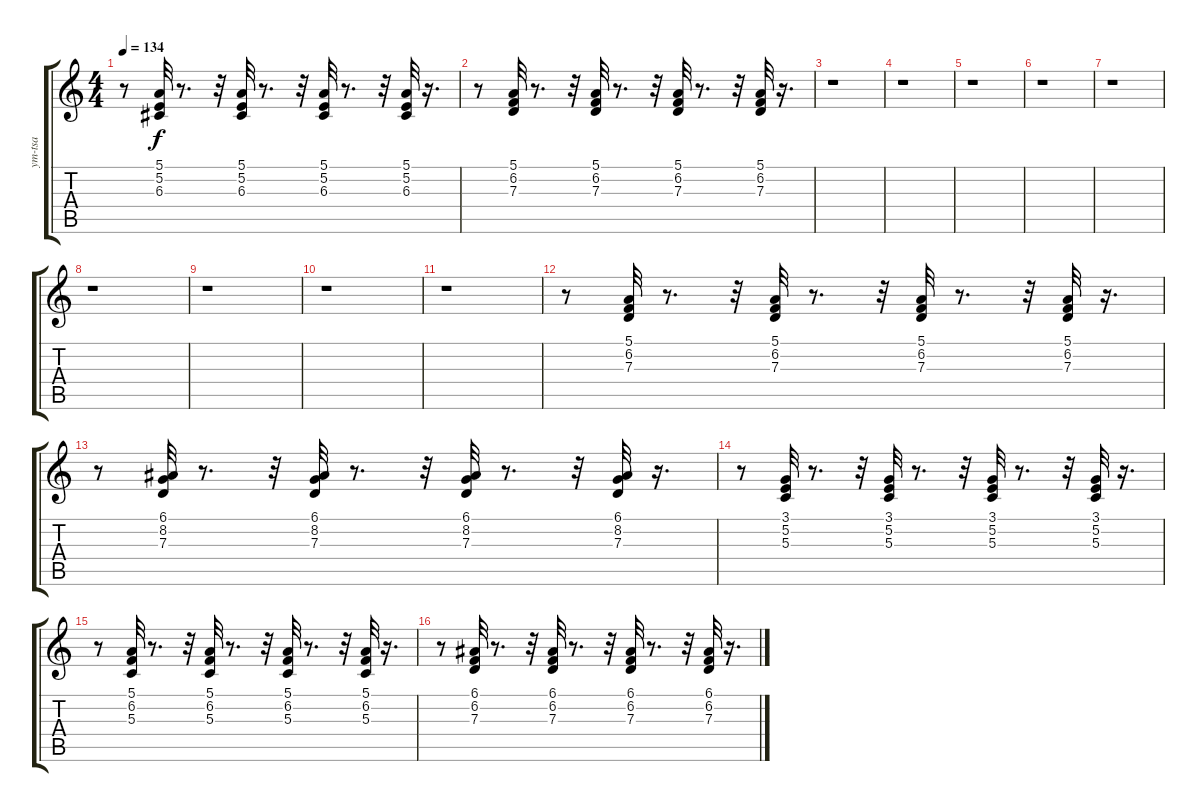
\track ("ym-tsa" "ym-tsa") {instrument pad1newage}
\staff {score tabs}
\tuning (E4 B3 G3 D3 A2 E2) {hide}
\ts (4 4)
\tempo 134
\clef g2
\ks c
r.8{dy f} (5.1 5.2 6.3).32 r.8{d} r.32 (5.1 5.2 6.3).32 r.8{d} r.32 (5.1 5.2 6.3).32 r.8{d} r.32 (5.1 5.2 6.3).32 r.16{d} |
r.8 (5.1 6.2 7.3).32 r.8{d} r.32 (5.1 6.2 7.3).32 r.8{d} r.32 (5.1 6.2 7.3).32 r.8{d} r.32 (5.1 6.2 7.3).32 r.16{d} |
r.1 |
r.1 |
r.1 |
r.1 |
r.1 |
r.1 |
r.1 |
r.1 |
r.1 |
r.8 (5.1 6.2 7.3).32 r.8{d} r.32 (5.1 6.2 7.3).32 r.8{d} r.32 (5.1 6.2 7.3).32 r.8{d} r.32 (5.1 6.2 7.3).32 r.16{d} |
r.8 (6.1 8.2 7.3).32 r.8{d} r.32 (6.1 8.2 7.3).32 r.8{d} r.32 (6.1 8.2 7.3).32 r.8{d} r.32 (6.1 8.2 7.3).32 r.16{d} |
r.8 (3.1 5.2 5.3).32 r.8{d} r.32 (3.1 5.2 5.3).32 r.8{d} r.32 (3.1 5.2 5.3).32 r.8{d} r.32 (3.1 5.2 5.3).32 r.16{d} |
r.8 (5.1 6.2 5.3).32 r.8{d} r.32 (5.1 6.2 5.3).32 r.8{d} r.32 (5.1 6.2 5.3).32 r.8{d} r.32 (5.1 6.2 5.3).32 r.16{d} |
r.8 (6.1 6.2 7.3).32 r.8{d} r.32 (6.1 6.2 7.3).32 r.8{d} r.32 (6.1 6.2 7.3).32 r.8{d} r.32 (6.1 6.2 7.3).32 r.16{d}
